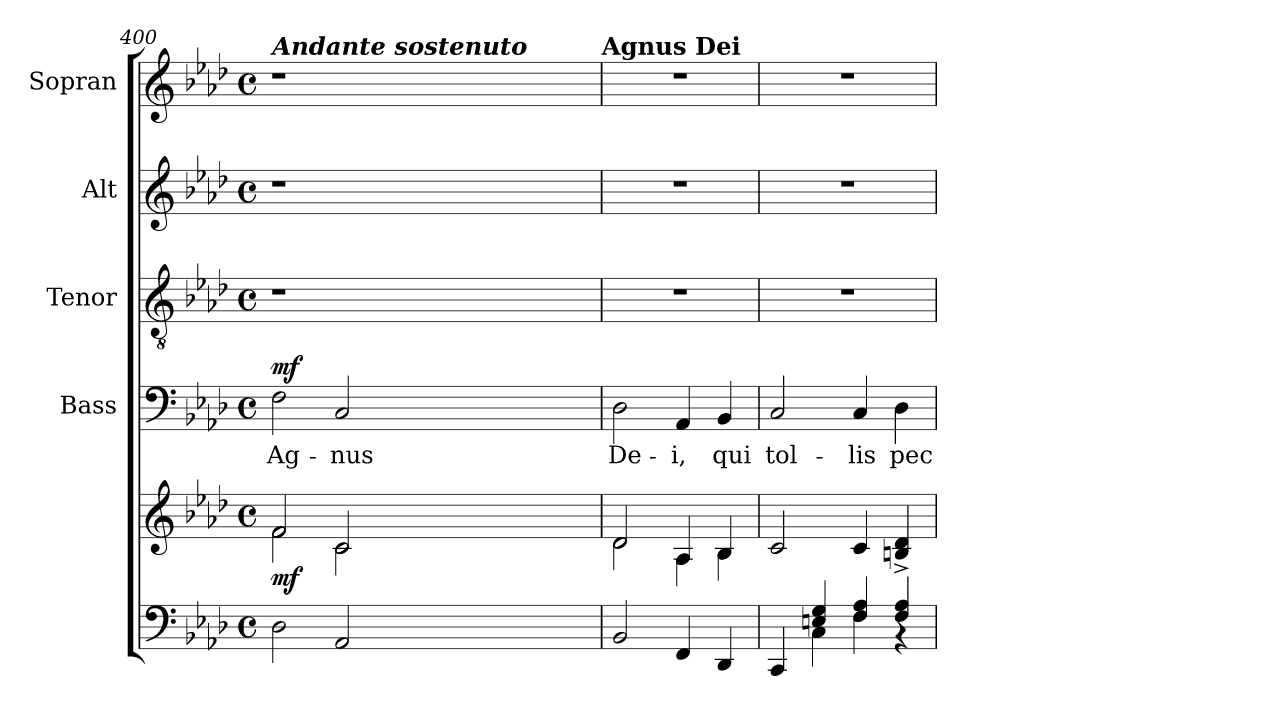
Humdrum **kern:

**kern	**kern	**dynam	**kern	**text	**dynam	**kern	**kern	**kern
*part5	*part5	*part5	*part4	*part4	*part4	*part3	*part2	*part1
*staff6	*staff5	*staff5/6	*staff4	*staff4	*staff4	*staff3	*staff2	*staff1
*	*	*	*I"Bass	*	*	*I"Tenor	*I"Alt	*I"Sopran
*	*	*	*I'B.	*	*	*I'T.	*I'A.	*I'S.
!!LO:LB:g=z
*clefF4	*clefG2	*	*clefF4	*	*	*clefGv2	*clefG2	*clefG2
*k[b-e-a-d-]	*k[b-e-a-d-]	*	*k[b-e-a-d-]	*	*	*k[b-e-a-d-]	*k[b-e-a-d-]	*k[b-e-a-d-]
*A-:	*A-:	*	*A-:	*	*	*A-:	*A-:	*A-:
*M4/4	*M4/4	*	*M4/4	*	*	*M4/4	*M4/4	*M4/4
*met(c)	*met(c)	*	*met(c)	*	*	*met(c)	*met(c)	*met(c)
=400	=400	=400	=400	=400	=400	=400	=400	=400
*	*^	*	*	*	*	*	*	*
!	!	!	!	!	!	!	!	!	!LO:TX:a:Bi:t=Andante sostenuto
!	!	!	!LO:DY:b	!	!LO:LY:b	!LO:DY:a	!	!	!
2D-\	2f/	2f\	mf	2F\	Ag-	mf	1r	1r	1r
!	!	!	!	!	!LO:LY:b	!	!	!	!
2AA-/	2c/	2c\	.	2C/	-nus	.	.	.	.
2%7ryy	2%7ryy	2%7ryy	.	2%7ryy	.	.	2%7ryy	2%7ryy	2%7ryy
!	!	!	!	!	!	!	!	!	!LO:TX:a:B:t=Agnus Dei
=401	=401	=401	=401	=401	=401	=401	=401	=401	=401
!	!	!	!	!	!LO:LY:b	!	!	!	!
2BB-/	2d-/	2d-\	.	2D-\	De-	.	1r	1r	1r
!	!	!	!	!	!LO:LY:b	!	!	!	!
4FF/	4A-/	4A-\	.	4AA-/	-i,	.	.	.	.
!	!	!	!	!	!LO:LY:b	!	!	!	!
4DD-/	4B-/	4B-\	.	4BB-/	qui	.	.	.	.
=402	=402	=402	=402	=402	=402	=402	=402	=402	=402
*^	*	*	*	*	*	*	*	*	*
!	!	!	!	!	!	!LO:LY:b	!	!	!	!
*	*	*v	*v	*	*	*	*	*	*	*
4CC/	4ryy	2c/	.	2C/	tol-	.	1r	1r	1r
4En/ 4G/	4C\	.	.	.	.	.	.	.	.
!	!	!	!	!	!LO:LY:b	!	!	!	!
4F/ 4A-/	4F\	4c/	.	4C/	-lis	.	.	.	.
!	!	!	!	!	!LO:LY:b	!	!	!	!
4F/ 4A-/	4rAA	4Bn/^< 4d-/^<	.	4D-\	pec-	.	.	.	.
*v	*v	*	*	*	*	*	*	*	*
=	=	=	=	=	=	=	=	=
*-	*-	*-	*-	*-	*-	*-	*-	*-
